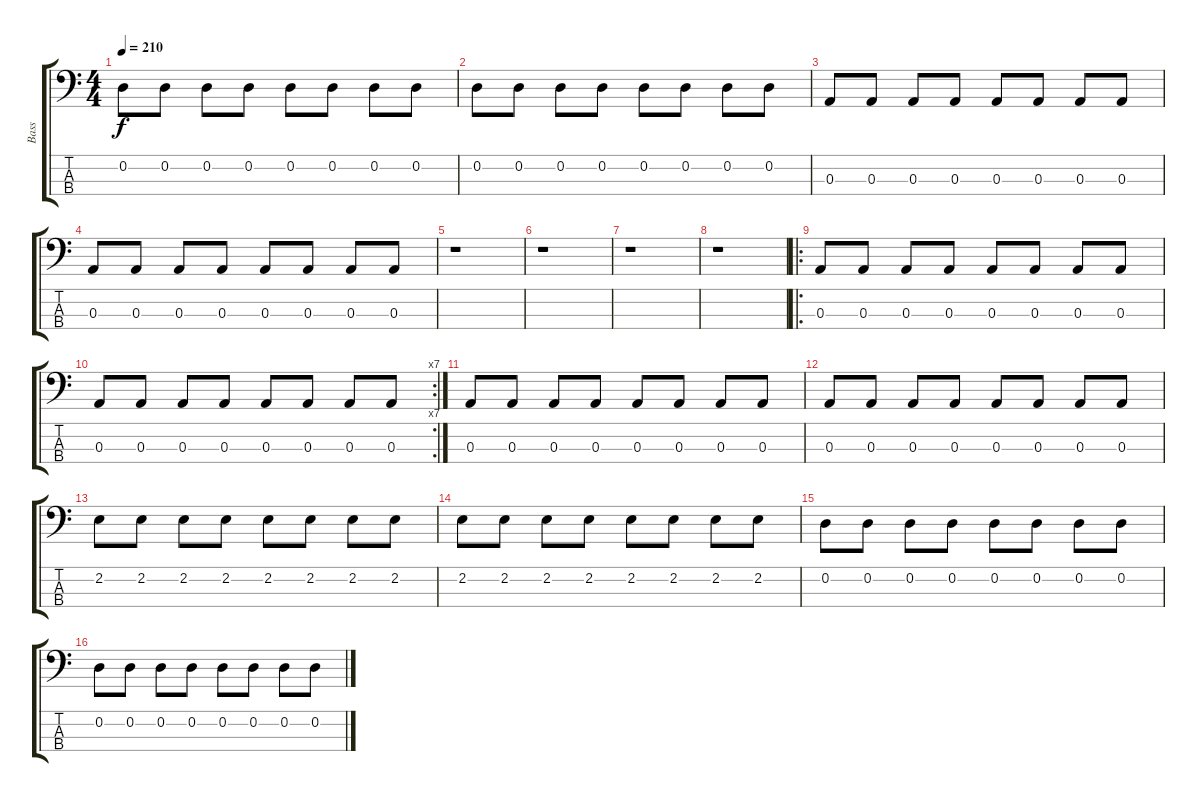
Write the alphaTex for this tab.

\track ("Bass" "Bass") {instrument electricbassfinger}
\staff {score tabs}
\tuning (G2 D2 A1 E1) {hide}
\ts (4 4)
\tempo 210
\clef f4
\ks c
0.2.8{dy f} 0.2.8 0.2.8 0.2.8 0.2.8 0.2.8 0.2.8 0.2.8 |
0.2.8 0.2.8 0.2.8 0.2.8 0.2.8 0.2.8 0.2.8 0.2.8 |
0.3.8 0.3.8 0.3.8 0.3.8 0.3.8 0.3.8 0.3.8 0.3.8 |
0.3.8 0.3.8 0.3.8 0.3.8 0.3.8 0.3.8 0.3.8 0.3.8 |
r.1 |
r.1 |
r.1 |
r.1 |
\ro
0.3.8 0.3.8 0.3.8 0.3.8 0.3.8 0.3.8 0.3.8 0.3.8 |
\rc 7
0.3.8 0.3.8 0.3.8 0.3.8 0.3.8 0.3.8 0.3.8 0.3.8 |
0.3.8 0.3.8 0.3.8 0.3.8 0.3.8 0.3.8 0.3.8 0.3.8 |
0.3.8 0.3.8 0.3.8 0.3.8 0.3.8 0.3.8 0.3.8 0.3.8 |
2.2.8 2.2.8 2.2.8 2.2.8 2.2.8 2.2.8 2.2.8 2.2.8 |
2.2.8 2.2.8 2.2.8 2.2.8 2.2.8 2.2.8 2.2.8 2.2.8 |
0.2.8 0.2.8 0.2.8 0.2.8 0.2.8 0.2.8 0.2.8 0.2.8 |
0.2.8 0.2.8 0.2.8 0.2.8 0.2.8 0.2.8 0.2.8 0.2.8
